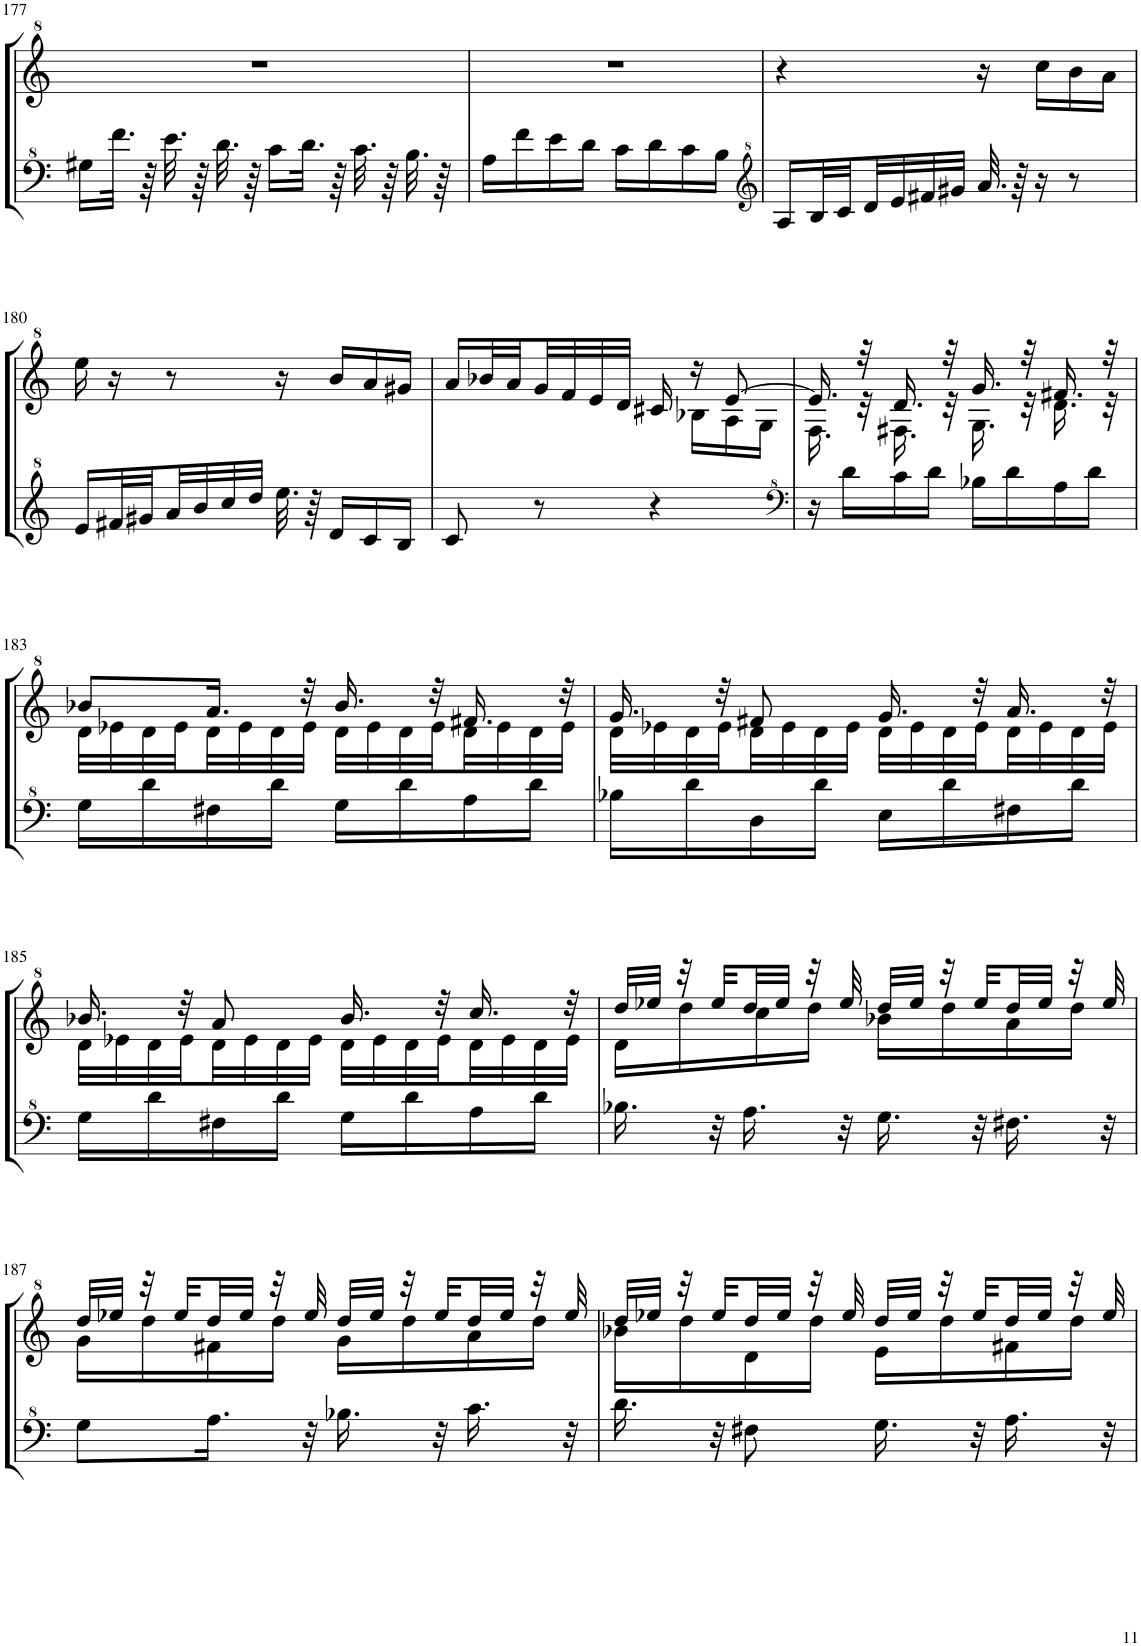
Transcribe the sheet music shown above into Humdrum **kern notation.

**kern	**kern
*part1	*part1
*staff2	*staff1
*I"Model III	*
!!LO:PB:g=z
*clefF^4	*clefG^2
*k[]	*k[]
*M2/4	*M2/4
=177	=177
16g#X\LL	2r
32.ff\JJk	.
64r	.
32.ee\	.
64r	.
32.dd\	.
64r	.
16cc\LL	.
32.dd\JJk	.
64r	.
32.cc\	.
64r	.
32.b\	.
64r	.
=178	=178
16a\LL	2r
16ff\	.
16ee\	.
16dd\JJ	.
16cc\LL	.
16dd\	.
16cc\	.
16b\JJ	.
=179	=179
*clefG^2	*
16a/LL	4r
32b/L	.
32cc/	.
32dd/	.
32ee/	.
32ff#X/	.
32gg#X/JJJ	.
32.aa/	16r
64r	.
16r	16ccc\LL
8r	16bb\
.	16aa\JJ
!!LO:LB:g=z
=180	=180
16ee/LL	16eee\
32ff#X/L	16r
32gg#X/	.
32aa/	8r
32bb/	.
32ccc/	.
32ddd/JJJ	.
32.eee\	16r
64r	.
16dd/LL	16bb/LL
16cc/	16aa/
16b/JJ	16gg#X/JJ
=181	=181
*	*^
8cc/	16aa/LL	16ryy
*	*v	*v
.	32bb-X/L
.	32aa/
8r	32gg/
.	32ff/
.	32ee/
.	32dd/JJJ
4r	16cc#X/
*	*^
.	16r	16b-X\LL
.	[8ee/	16a\
.	.	16g\JJ
=182	=182	=182
*clefF^4	*	*
16r	16.ee/]	16.f\
16dd\LL	.	.
.	32r	32r
16cc\	16.dd/	16.f#X\
16dd\JJ	.	.
.	32r	32r
16b-X\LL	16.gg/	16.g\
16dd\	.	.
.	32r	32r
16a\	16.ff#X/	16.dd\
16dd\JJ	.	.
.	32r	32r
!!LO:LB:g=z	!!
=183	=183	=183
16g\LL	8bb-X/L	32dd\LLL
.	.	32ee-X\
16dd\	.	32dd\
.	.	32ee-\
16f#X\	16.aa/Jk	32dd\
.	.	32ee-\
16dd\JJ	.	32dd\
.	32r	32ee-\JJJ
16g\LL	16.bb-/	32dd\LLL
.	.	32ee-\
16dd\	.	32dd\
.	32r	32ee-\
16a\	16.ff#X/	32dd\
.	.	32ee-\
16dd\JJ	.	32dd\
.	32r	32ee-\JJJ
=184	=184	=184
16b-X\LL	16.gg/	32dd\LLL
.	.	32ee-X\
16dd\	.	32dd\
.	32r	32ee-\
16d\	8ff#X/	32dd\
.	.	32ee-\
16dd\JJ	.	32dd\
.	.	32ee-\JJJ
16e\LL	16.gg/	32dd\LLL
.	.	32ee-\
16dd\	.	32dd\
.	32r	32ee-\
16f#X\	16.aa/	32dd\
.	.	32ee-\
16dd\JJ	.	32dd\
.	32r	32ee-\JJJ
!!LO:LB:g=z	!!
=185	=185	=185
16g\LL	16.bb-X/	32dd\LLL
.	.	32ee-X\
16dd\	.	32dd\
.	32r	32ee-\
16f#X\	8aa/	32dd\
.	.	32ee-\
16dd\JJ	.	32dd\
.	.	32ee-\JJJ
16g\LL	16.bb-/	32dd\LLL
.	.	32ee-\
16dd\	.	32dd\
.	32r	32ee-\
16a\	16.ccc/	32dd\
.	.	32ee-\
16dd\JJ	.	32dd\
.	32r	32ee-\JJJ
=186	=186	=186
16.b-X\	32ddd/LLL	16dd\LL
.	32eee-X/JJJ	.
.	32r	16ddd\
32r	32eee-/LLL	.
16.a\	32ddd/	16ccc\
.	32eee-/JJJ	.
.	32r	16ddd\JJ
32r	32eee-/	.
16.g\	32ddd/LLL	16bb-X\LL
.	32eee-/JJJ	.
.	32r	16ddd\
32r	32eee-/LLL	.
16.f#X\	32ddd/	16aa\
.	32eee-/JJJ	.
.	32r	16ddd\JJ
32r	32eee-/	.
!!LO:LB:g=z	!!
=187	=187	=187
8g\L	32ddd/LLL	16gg\LL
.	32eee-X/JJJ	.
.	32r	16ddd\
.	32eee-/LLL	.
16.a\Jk	32ddd/	16ff#X\
.	32eee-/JJJ	.
.	32r	16ddd\JJ
32r	32eee-/	.
16.b-X\	32ddd/LLL	16gg\LL
.	32eee-/JJJ	.
.	32r	16ddd\
32r	32eee-/LLL	.
16.cc\	32ddd/	16aa\
.	32eee-/JJJ	.
.	32r	16ddd\JJ
32r	32eee-/	.
=188	=188	=188
16.dd\	32ddd/LLL	16bb-X\LL
.	32eee-X/JJJ	.
.	32r	16ddd\
32r	32eee-/LLL	.
8f#X\	32ddd/	16dd\
.	32eee-/JJJ	.
.	32r	16ddd\JJ
.	32eee-/	.
16.g\	32ddd/LLL	16ee\LL
.	32eee-/JJJ	.
.	32r	16ddd\
32r	32eee-/LLL	.
16.a\	32ddd/	16ff#X\
.	32eee-/JJJ	.
.	32r	16ddd\JJ
32r	32eee-/	.
*	*v	*v
=	=
*-	*-
